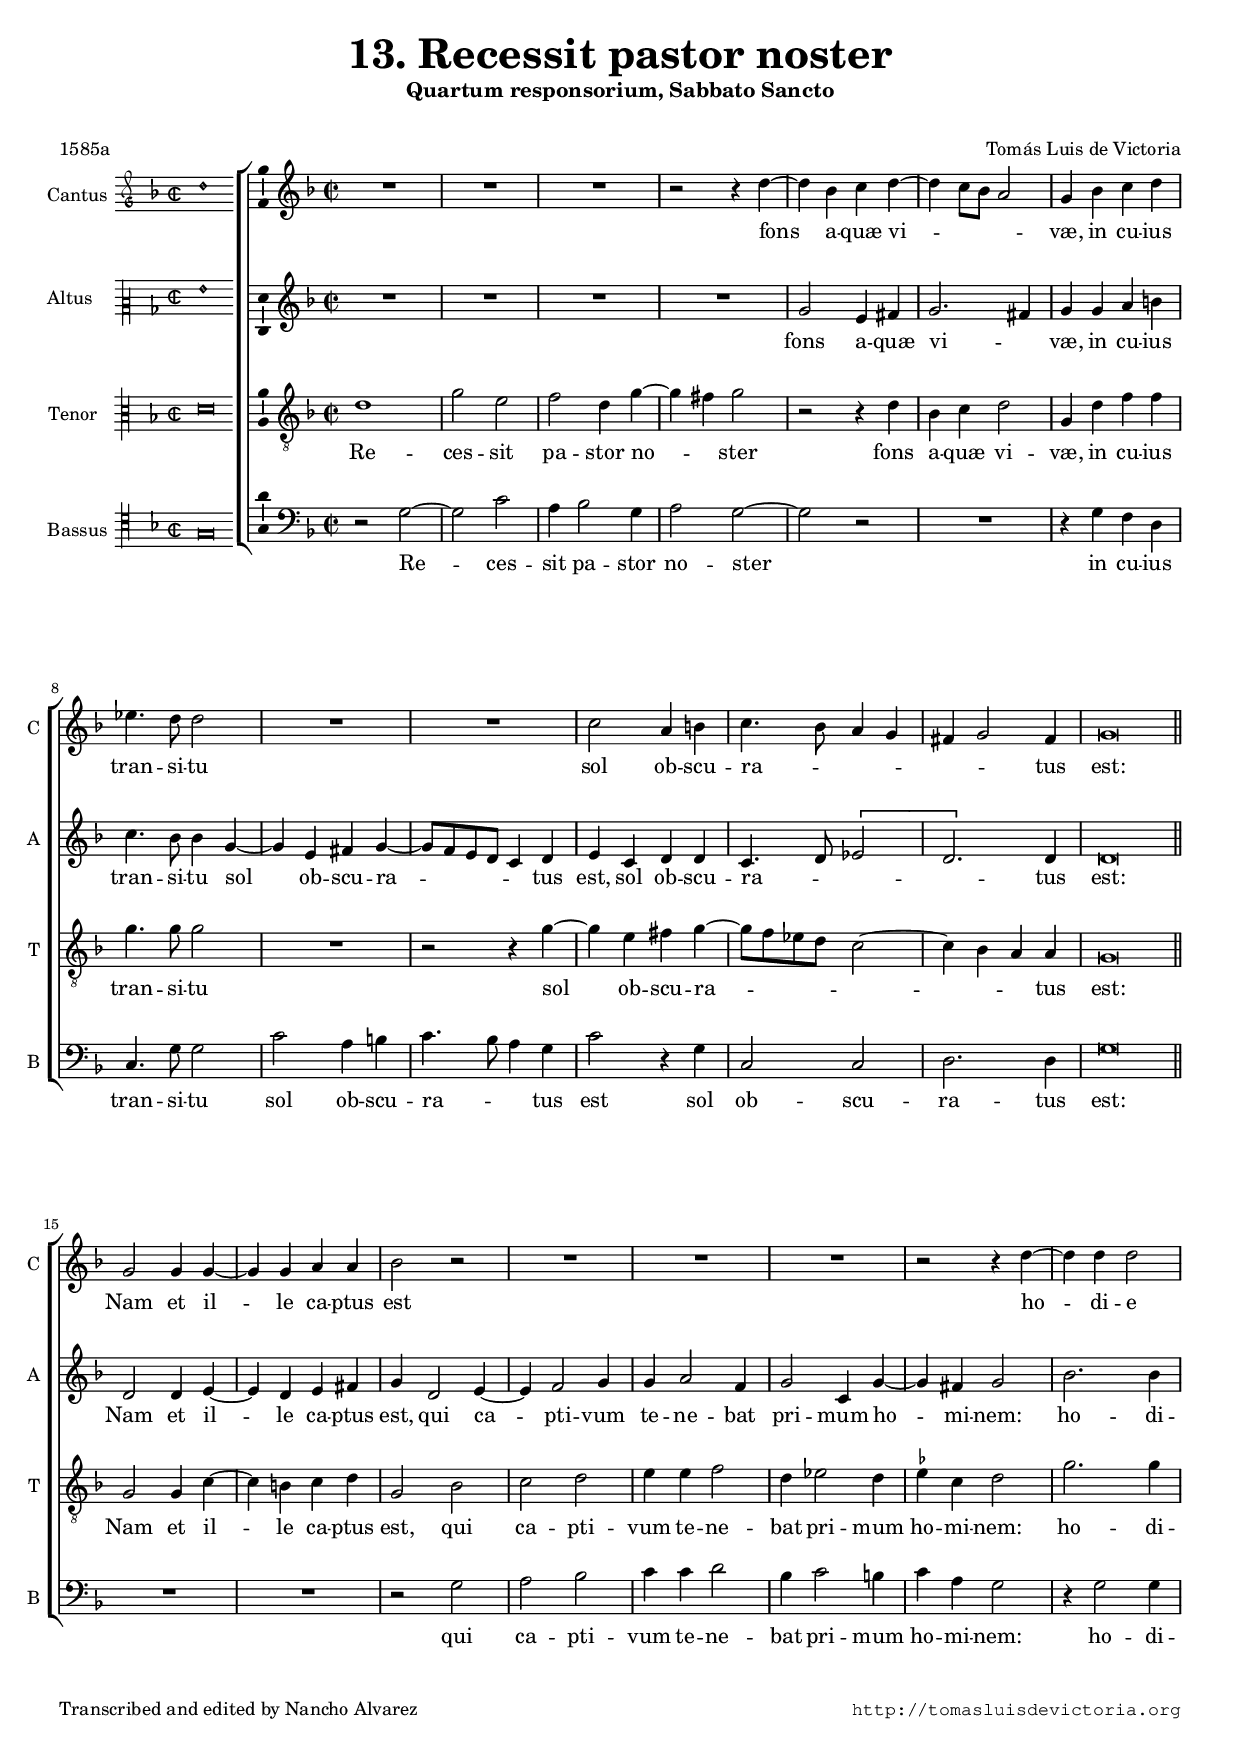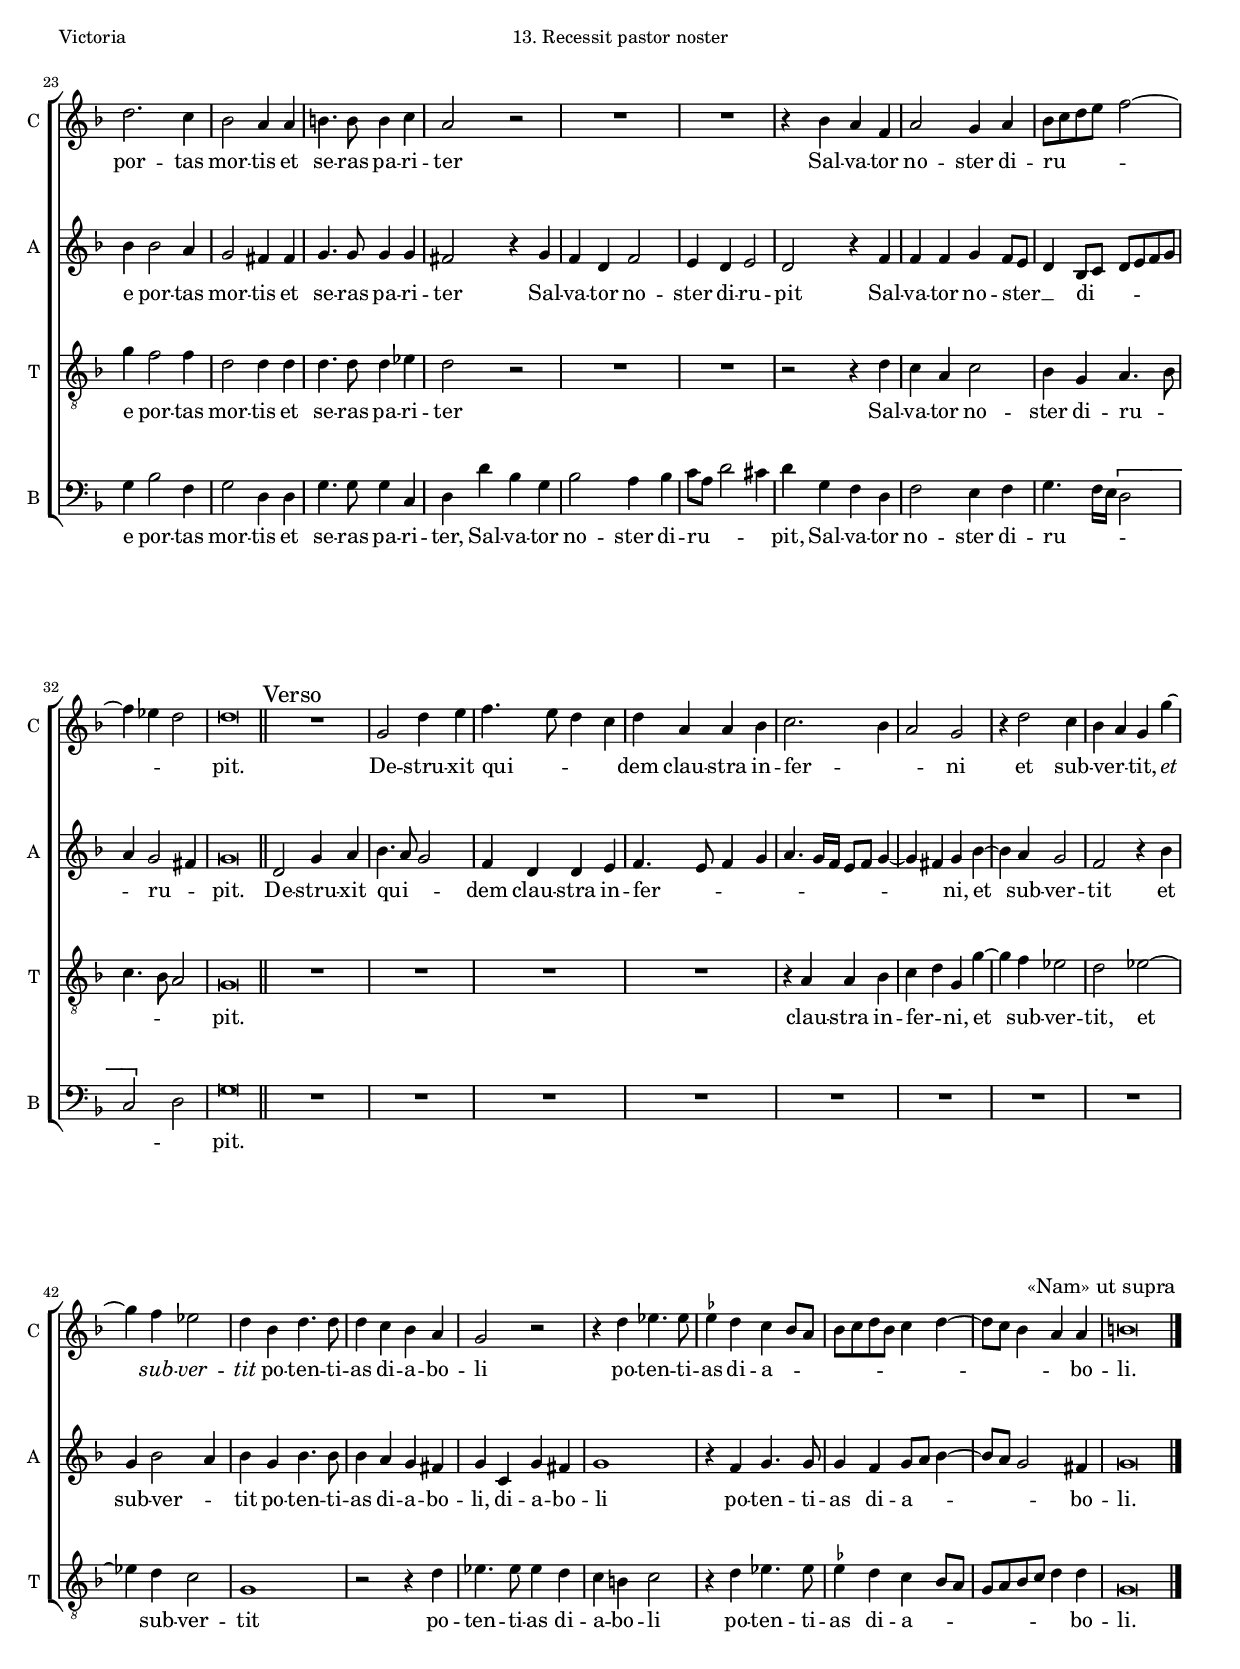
\version "2.18.0"

#(set-default-paper-size "a4")
#(set-global-staff-size 16)
#(ly:set-option 'point-and-click #f)
%mobile -s15.5 -i2.8 -m8 -ball

italicas=\override LyricText.font-shape = #'italic
rectas=\override LyricText.font-shape = #'upright
ss=\once \set suggestAccidentals = ##t
incipitwidth=20

htitle="13. Recessit pastor noster"
hcomposer="Victoria"


\header {
	title=\markup{\fontsize #3 "13. Recessit pastor noster" }
	subtitle=\markup{"Quartum responsorium, Sabbato Sancto"} % Sabatho
	subsubtitle=" "
	composer="Tomás Luis de Victoria"
        pdfauthor=\composer
	poet = "1585a"
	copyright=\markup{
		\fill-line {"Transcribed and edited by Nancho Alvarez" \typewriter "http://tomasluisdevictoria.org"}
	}
%	tagline=""
}

global={\key d \minor \time 2/2 \skip 1*14 \bar "||" \break
				\skip 1*19 \bar "||"
				\skip 1*17 \bar "|." 
}


cantus={
	R1 |
	R |
	R |
	r2 r4 d'' ~ |
%5
	d'' bes' c'' d'' ~ |
	d'' c''8 bes' a'2 |
	g'4 bes' c'' d'' |
	ees''4. d''8 d''2 |
	R1 |
%10
	R |
	c''2 a'4 b' |
	c''4. bes'8 a'4 g' |
	fis' g'2 fis'4 | %fis!
	g'\breve*1/2 |
%15
	g'2 g'4 g' ~ |
	g' g' a' a' |
	bes'2 r |
	R1 |
	R |
%20
	R |
	r2 r4 d'' ~ |
	d'' d'' d''2 | \break
	d''2. c''4 |
	bes'2 a'4 a' |
%25
	b'4. b'8 b'4 c'' |
	a'2 r |
	R1 |
	R |
	r4 bes' a' f' |
%30
	a'2 g'4 a' |
	bes'8 c'' d'' e'' f''2 ~ |
	f''4 ees'' d''2 |
	d''\breve*1/2 |
	\override Score.RehearsalMark.self-alignment-X = #left
	\override Score.RehearsalMark.break-visibility = #end-of-line-invisible
	\mark \markup{"Verso"}
	R1 |
%35
	g'2 d''4 e'' |
	f''4. e''8 d''4 c'' |
	d'' a' a' bes' |
	c''2. bes'4 |
	a'2 g' |
%40
	r4 d''2 c''4 |
	bes' a' g' g'' ~ |
	g'' f'' ees''2 |
	d''4 bes' d''4. d''8 |
	d''4 c'' bes' a' |
%45
	g'2 r |
	r4 d'' ees''4. ees''8 |
	\ss ees''4 d'' c'' bes'8 a' |
	bes' c'' d'' bes' c''4 d'' ~ |
	d''8 c'' bes'4 a' a' |
%50
	b'\breve*1/2
	\override Score.RehearsalMark.self-alignment-X = #right
	\override Score.RehearsalMark.break-visibility = #begin-of-line-invisible
	\override Score.RehearsalMark.padding = #2.0
	\mark \markup{\smaller "«Nam» ut supra"}
}

altus={
	R1 |
	R |
	R |
	R |
%5
	g'2 e'4 fis' |
	g'2. fis'4 |
	g' g' a' b' |
	c''4. bes'8 bes'4 g' ~ |
	g' e' fis' g' ~ |
%10
	g'8 f' e' d' c'4 d' |
	e' c' d' d' |
	c'4. d'8 \[ees'2 |
	d'2.\] d'4 |
	d'\breve*1/2 |
%15
	d'2 d'4 e' ~ |
	e' d' e' fis' |
	g' d'2 e'4 ~ |
	e' f'2 g'4 |
	g' a'2 f'4 |
%20
	g'2 c'4 g' ~ |
	g' fis' g'2 |
	bes'2. bes'4 |
	bes' bes'2 a'4 |
	g'2 fis'4 fis' |
%25
	g'4. g'8 g'4 g' |
	fis'2 r4 g' |
	f' d' f'2 |
	e'4 d' e'2 |
	d' r4 f' |
%30
	f' f' g' f'8 e' |
	d'4 bes8 c' d' e' f' g' | % unir los corchetes queda mal
	a'4 g'2 fis'4 |
	g'\breve*1/2 |
	d'2 g'4 a' |
%35
	bes'4. a'8 g'2 |
	f'4 d' d' e' |
	f'4. e'8 f'4 g' |
	a'4. g'16 f' e'8 f' g'4 ~ |
	g' fis' g' bes' ~ |
%40
	bes' a' g'2 |
	f' r4 bes' |
	g' bes'2 a'4 |
	bes' g' bes'4. bes'8 |
	bes'4 a' g' fis' | % sostenido abajo
%45
	g' c' g' fis' | % sostenido abajo
	g'1 |
	r4 f' g'4. g'8 |
	g'4 f' g'8 a' bes'4 ~ |
	bes'8 a' g'2 fis'4 | % sostenido abajo
%50
	g'\breve*1/2
}

tenor={
	d'1 |
	g'2 e' |
	f' d'4 g' ~ |
	g' fis' g'2 |
%5
	r r4 d' |
	bes c' d'2 |
	g4 d' f' f' |
	g'4. g'8 g'2 |
	R1 |
%10
	r2 r4 g' ~ |
	g' e' fis' g' ~ |
	g'8 f' ees' d' c'2 ~ |
	c'4 bes a a |
	g\breve*1/2 |
%15
	g2 g4 c' ~ |
	c' b c' d' |
	g2 bes |
	c' d' |
	e'4 e' f'2 |
%20
	d'4 ees'2 d'4 |
	\ss ees' c' d'2 |
	g'2. g'4 |
	g' f'2 f'4 |
	d'2 d'4 d' |
%25
	d'4. d'8 d'4 ees' |
	d'2 r |
	R1 |
	R |
	r2 r4 d' |
%30
	c' a c'2 |
	bes4 g a4. bes8 |
	c'4. bes8 a2 |
	g\breve*1/2 |
	R1 |
%35
	R |
	R |
	R |
	r4 a a bes |
	c' d' g g' ~ |
%40
	g' f' ees'2 |
	d' ees' ~ |
	ees'4 d' c'2 |
	g1 |
	r2 r4 d' |
%45
	ees'4. ees'8 ees'4 d' |
	c' b c'2 |
	r4 d' ees'4. ees'8 |
	\ss ees'4 d' c' bes8 a |
	g a bes c' d'4 d' |
%50
	g\breve*1/2
}

bassus={
	r2 g ~ |
	g c' |
	a4 bes2 g4 |
	a2 g ~ |
%5
	g r |
	R1 |
	r4 g f d |
	c4. g8 g2 |
	c' a4 b |
%10
	c'4. bes8 a4 g |
	c'2 r4 g |
	c2 c |
	d2. d4 |
	g\breve*1/2 |
%15
	R1 |
	R |
	r2 g |
	a bes |
	c'4 c' d'2 |
%20
	bes4 c'2 b4 |
	c' a g2 |
	r4 g2 g4 |
	g bes2 f4 |
	g2 d4 d |
%25
	g4. g8 g4 c |
	d d' bes g |
	bes2 a4 bes |
	c'8 a d'2 cis'4 |
	d' g f d |
%30
	f2 e4 f |
	g4. f16 e \[d2 |
	c\] d |
	g\breve*1/2 |
	R1 |
%35
	R |
	R |
	R |
	R |
	R |
%40
	R |
	R |
	R |
	R |
	R |
%45
	R |
	R |
	R |
	R |
	R |
%50
	R
}


textocantus=\lyricmode{
  fons _ a -- quæ vi -- _ _ _ _ væ, in cu -- ius tran -- si -- tu % liturgia actual "ad cuius transitum"
sol ob -- scu -- ra -- _ _ _ _ _ tus est:
Nam et il -- _ le ca -- ptus est 
ho -- _ di -- e por -- tas mor -- tis % mortis,
et se -- ras pa -- ri -- ter
Sal -- va -- tor no -- ster di -- ru -- _ _ _ _ _ _ _ pit. % salvator noster ¿disrupit?
De -- stru -- xit qui -- _ _ _ dem clau -- stra in -- fer -- _ _ ni 
et sub -- ver -- _ tit, 
\italicas et _ sub -- ver -- tit 
\rectas po -- ten -- ti -- as di -- a -- bo -- li
po -- ten -- ti -- as di -- a -- _ _ _ _ _ _ _ _ _ _ _ _ bo -- li.
}

textoaltus=\lyricmode{
fons a -- quæ vi -- _ væ, in cu -- ius tran -- si -- tu
sol _ ob -- scu -- ra -- _ _ _ _ _ tus est,
sol ob -- scu -- ra -- _ _ _ tus est:
Nam et il -- _ le ca -- ptus est, 
qui ca -- _ pti -- vum te -- ne -- bat pri -- mum ho -- _ mi -- nem:
ho -- di -- e por -- tas mor -- tis et se -- ras pa -- ri -- ter
Sal -- va -- tor no -- ster di -- ru -- pit
Sal -- va -- tor no -- ster __ _ _ di -- _ _ _ _ _ _ ru -- _ pit.
De -- stru -- xit qui -- _ _ dem clau -- stra in -- fer -- _ _ _ _ _ _ _ _ _ _ _ ni, 
et _ sub -- ver -- tit
et sub -- ver -- _ tit po -- ten -- ti -- as 
di -- a -- bo -- li, di -- a -- bo -- li
po -- ten -- ti -- as di -- a -- _ _ _ _ _ bo -- li.
}

textotenor=\lyricmode{
Re -- ces -- sit pa -- stor no -- _ _ ster
fons a -- quæ vi --  væ, in cu -- ius tran -- si -- tu
sol _ ob -- scu -- ra -- _ _ _ _ _ _ _ _ tus est:
Nam et il -- _ le ca -- ptus est, 
qui ca -- pti -- vum te -- ne -- bat pri -- mum ho -- mi -- nem:
ho -- di -- e por -- tas mor -- tis et se -- ras pa -- ri -- ter
Sal -- va -- tor no -- ster di -- ru -- _ _ _ _ pit.
clau -- stra in -- fer -- _ ni, 
et _ sub -- ver -- tit, et _ sub -- ver -- tit po -- ten -- ti -- as 
di -- a -- bo -- li
po -- ten -- ti -- as di -- a -- _ _ _ _ _ _ _ bo -- li.
}

textobassus=\lyricmode{
Re -- _ ces -- sit pa -- stor no -- ster _
in cu -- ius tran -- si -- tu
sol ob -- scu -- ra -- _ _ tus est
sol ob -- scu -- ra -- tus est:
qui ca -- pti -- vum te -- ne -- bat pri -- mum ho -- mi -- nem:
ho -- di -- e por -- tas mor -- tis et se -- ras pa -- ri -- ter,
Sal -- va -- tor no -- ster di -- ru -- _ _ _ pit,
Sal -- va -- tor no -- ster di -- ru -- _ _ _ _ _ pit.
}



incipitcantus=\markup{
	\score{
		{ 
		\set Staff.instrumentName="Cantus "
		\override NoteHead.style = #'neomensural
		\override Rest.style = #'neomensural
		\override Staff.TimeSignature.style = #'neomensural
		\cadenzaOn 
		\clef "petrucci-g"
		\key d \minor
		\time 2/2
		d''1
		} 
	\layout { line-width=\incipitwidth indent = 0 }
	}
}


incipitaltus=\markup{
	\score{
		{ 
		\set Staff.instrumentName="Altus    "
		\override NoteHead.style = #'neomensural 
		\override Rest.style = #'neomensural
		\override Staff.TimeSignature.style = #'neomensural
		\cadenzaOn 
		\clef "petrucci-c2"
		\key d \minor
		\time 2/2
		g'1
		} 
	\layout { line-width=\incipitwidth indent = 0 }
	}
}


incipittenor=\markup{
	\score{
		{ 
		\set Staff.instrumentName="Tenor   "
		\override NoteHead.style = #'neomensural 
		\override Rest.style = #'neomensural
		\override Staff.TimeSignature.style = #'neomensural
		\cadenzaOn 
		\clef "petrucci-c3"
		\key d \minor
		\time 2/2
		d'\breve
		} 
	\layout { line-width=\incipitwidth indent = 0 }
	}
}


incipitbassus=\markup{
	\score{
		{ 
		\set Staff.instrumentName="Bassus "
		\override NoteHead.style = #'neomensural 
		\override Rest.style = #'neomensural
		\override Staff.TimeSignature.style = #'neomensural
		\cadenzaOn 
		\clef "petrucci-c4"
		\key d \minor
		\time 2/2
		g\breve
		} 
	\layout { line-width=\incipitwidth indent = 0 }
	}
}





\score {
\transpose c' c' {
\new ChoirStaff<<

	\new Staff <<\global
	\new Voice="v1" {
		\set Staff.instrumentName=\incipitcantus
		\set Staff.shortInstrumentName="C "
		\clef "treble"
		\cantus }
	\new Lyrics \lyricsto "v1" {\textocantus }
	>>

	
	\new Staff << \global
	\new Voice="v2" {
		\set Staff.instrumentName=\incipitaltus
		\set Staff.shortInstrumentName="A "
		\clef "treble" 
		\altus}
	\new Lyrics \lyricsto "v2" {\textoaltus }
	>>

	
	\new Staff <<\global
	\new Voice="v3" {
		\set Staff.instrumentName=\incipittenor
		\set Staff.shortInstrumentName="T "
		\clef "G_8"
		\tenor }
	\new Lyrics \lyricsto "v3" {\textotenor }
	>>
	

	\new Staff <<\global
	\new Voice="v4" {
		\set Staff.instrumentName=\incipitbassus
		\set Staff.shortInstrumentName="B "
		\clef "bass" 
		\bassus }
	\new Lyrics \lyricsto "v4" {\textobassus}
	>>
	
>>
}%transpose

\layout{ 
	\context {\Score \override BarNumber.padding = #2 }
	\context {\Lyrics
		    \override LyricText.font-size = #1.5 
		    \override LyricHyphen.minimum-distance = #0.33
	}
	\context {\Voice melismaBusyProperties = #'() }
	\context { \Staff
	           \RemoveEmptyStaves %notablet
	}
	\context {\Staff \consists Ambitus_engraver 
			\override LigatureBracket.padding = #1
			\override VerticalAxisGroup.staff-staff-spacing =
			#'((basic-distance . 11) (minimum-distance . 0) (padding . 1))
	}
}

%\midi {}

}

\paper{
	evenHeaderMarkup=\markup  \fill-line { \hcomposer \htitle #" " } %notablet
	%tablet evenHeaderMarkup=\markup  \fill-line { \fromproperty #'page:page-number-string \htitle \hcomposer }
	%tablet oddHeaderMarkup= \markup  \fill-line { \on-the-fly #not-first-page \hcomposer \on-the-fly #not-first-page \htitle \on-the-fly #not-first-page \fromproperty #'page:page-number-string }
	%system-count=8
	%page-count=1
	ragged-last-bottom = ##f
	indent=3.2\cm
	system-system-spacing =
	#'((basic-distance . 20) (minimum-distance . 0) (padding . 5))
	top-system-spacing = % header
	#'((basic-distance . 8) (minimum-distance . 0) (padding . 0))
	last-bottom-spacing = % footer
	#'((basic-distance . 12) (minimum-distance . 0) (padding . 0))
	%top-markup-spacing #'basic-distance = 0
	%markup-system-spacing #'basic-distance = 20
}
